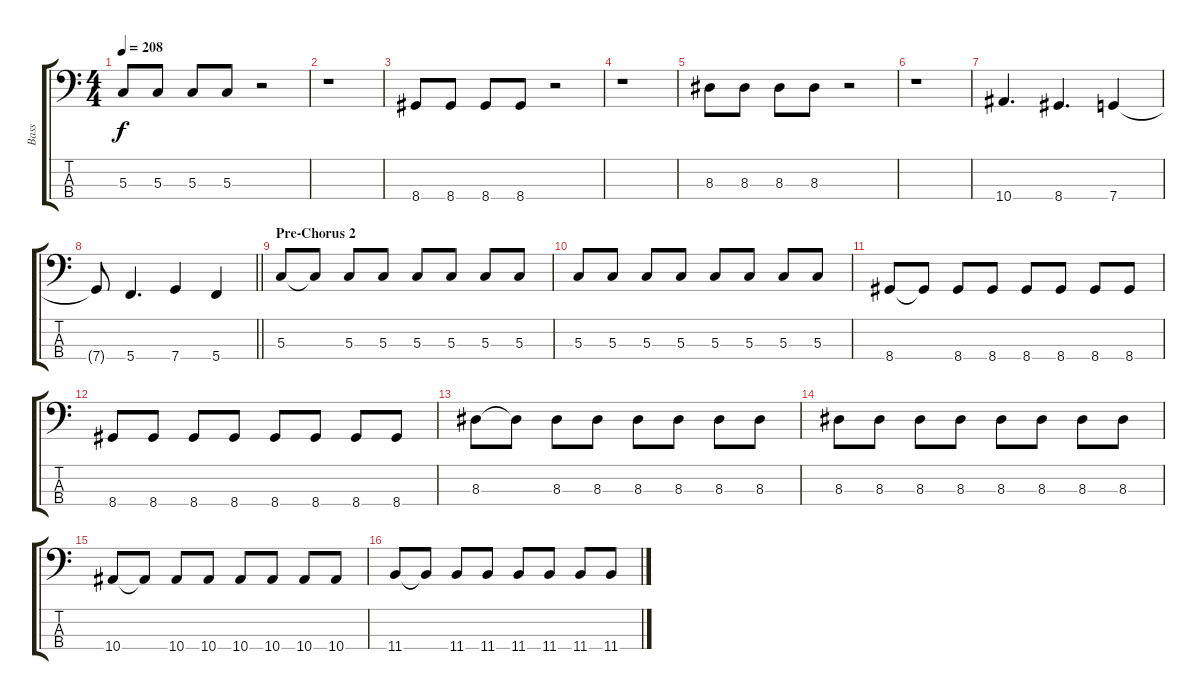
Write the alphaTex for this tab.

\track ("Bass" "Bass") {instrument electricbasspick}
\staff {score tabs}
\tuning (F2 C2 G1 C1) {hide}
\ts (4 4)
\tempo 208
\clef f4
\ks c
5.3.8{dy f} 5.3.8 5.3.8 5.3.8 r.2 |
r.1 |
8.4.8 8.4.8 8.4.8 8.4.8 r.2 |
r.1 |
8.3.8 8.3.8 8.3.8 8.3.8 r.2 |
r.1 |
10.4.4{d} 8.4.4{d} 7.4.4 |
\barLineRight lightlight
7.4{t}.8 5.4.4{d} 7.4.4 5.4.4 |
\section ("" "Pre-Chorus 2")
5.3.8 5.3{t}.8 5.3.8 5.3.8 5.3.8 5.3.8 5.3.8 5.3.8 |
5.3.8 5.3.8 5.3.8 5.3.8 5.3.8 5.3.8 5.3.8 5.3.8 |
8.4.8 8.4{t}.8 8.4.8 8.4.8 8.4.8 8.4.8 8.4.8 8.4.8 |
8.4.8 8.4.8 8.4.8 8.4.8 8.4.8 8.4.8 8.4.8 8.4.8 |
8.3.8 8.3{t}.8 8.3.8 8.3.8 8.3.8 8.3.8 8.3.8 8.3.8 |
8.3.8 8.3.8 8.3.8 8.3.8 8.3.8 8.3.8 8.3.8 8.3.8 |
10.4.8 10.4{t}.8 10.4.8 10.4.8 10.4.8 10.4.8 10.4.8 10.4.8 |
11.4.8 11.4{t}.8 11.4.8 11.4.8 11.4.8 11.4.8 11.4.8 11.4.8
